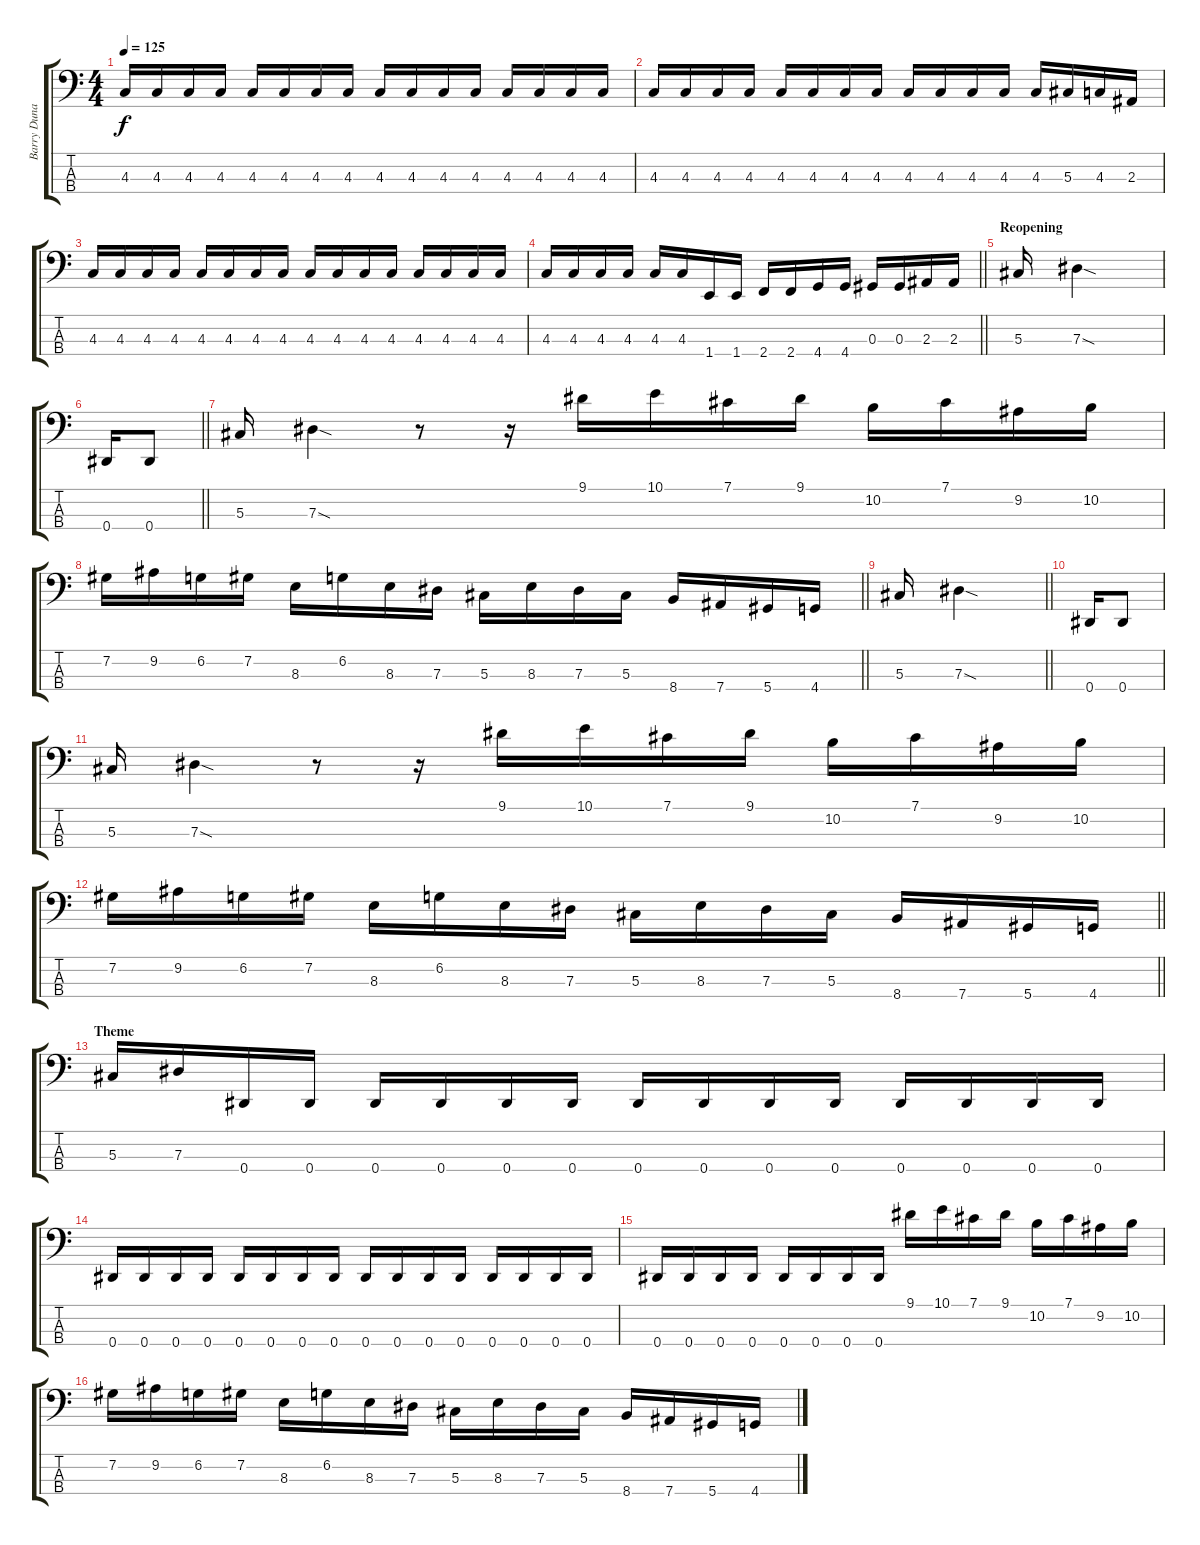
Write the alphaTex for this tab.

\track ("Barry Dunaway" "Barry Duna") {instrument electricbassfinger}
\staff {score tabs}
\tuning (Gb2 Db2 Ab1 Eb1) {hide}
\ts (4 4)
\tempo 125
\clef f4
\ks c
4.3.16{dy f} 4.3.16 4.3.16 4.3.16 4.3.16 4.3.16 4.3.16 4.3.16 4.3.16 4.3.16 4.3.16 4.3.16 4.3.16 4.3.16 4.3.16 4.3.16 |
4.3.16 4.3.16 4.3.16 4.3.16 4.3.16 4.3.16 4.3.16 4.3.16 4.3.16 4.3.16 4.3.16 4.3.16 4.3.16 5.3.16 4.3.16 2.3.16 |
4.3.16 4.3.16 4.3.16 4.3.16 4.3.16 4.3.16 4.3.16 4.3.16 4.3.16 4.3.16 4.3.16 4.3.16 4.3.16 4.3.16 4.3.16 4.3.16 |
\barLineRight lightlight
4.3.16 4.3.16 4.3.16 4.3.16 4.3.16 4.3.16 1.4.16 1.4.16 2.4.16 2.4.16 4.4.16 4.4.16 0.3.16 0.3.16 2.3.16 2.3.16 |
\section ("" "Reopening")
5.3.16 7.3{sod}.4 |
\barLineRight lightlight
0.4.16 0.4.8 |
5.3.16 7.3{sod}.4 r.8 r.16 9.1.16 10.1.16 7.1.16 9.1.16 10.2.16 7.1.16 9.2.16 10.2.16 |
\barLineRight lightlight
7.2.16 9.2.16 6.2.16 7.2.16 8.3.16 6.2.16 8.3.16 7.3.16 5.3.16 8.3.16 7.3.16 5.3.16 8.4.16 7.4.16 5.4.16 4.4.16 |
\barLineRight lightlight
5.3.16 7.3{sod}.4 |
0.4.16 0.4.8 |
5.3.16 7.3{sod}.4 r.8 r.16 9.1.16 10.1.16 7.1.16 9.1.16 10.2.16 7.1.16 9.2.16 10.2.16 |
\barLineRight lightlight
7.2.16 9.2.16 6.2.16 7.2.16 8.3.16 6.2.16 8.3.16 7.3.16 5.3.16 8.3.16 7.3.16 5.3.16 8.4.16 7.4.16 5.4.16 4.4.16 |
\section ("" "Theme")
5.3.16 7.3.16 0.4.16 0.4.16 0.4.16 0.4.16 0.4.16 0.4.16 0.4.16 0.4.16 0.4.16 0.4.16 0.4.16 0.4.16 0.4.16 0.4.16 |
0.4.16 0.4.16 0.4.16 0.4.16 0.4.16 0.4.16 0.4.16 0.4.16 0.4.16 0.4.16 0.4.16 0.4.16 0.4.16 0.4.16 0.4.16 0.4.16 |
0.4.16 0.4.16 0.4.16 0.4.16 0.4.16 0.4.16 0.4.16 0.4.16 9.1.16 10.1.16 7.1.16 9.1.16 10.2.16 7.1.16 9.2.16 10.2.16 |
7.2.16 9.2.16 6.2.16 7.2.16 8.3.16 6.2.16 8.3.16 7.3.16 5.3.16 8.3.16 7.3.16 5.3.16 8.4.16 7.4.16 5.4.16 4.4.16
